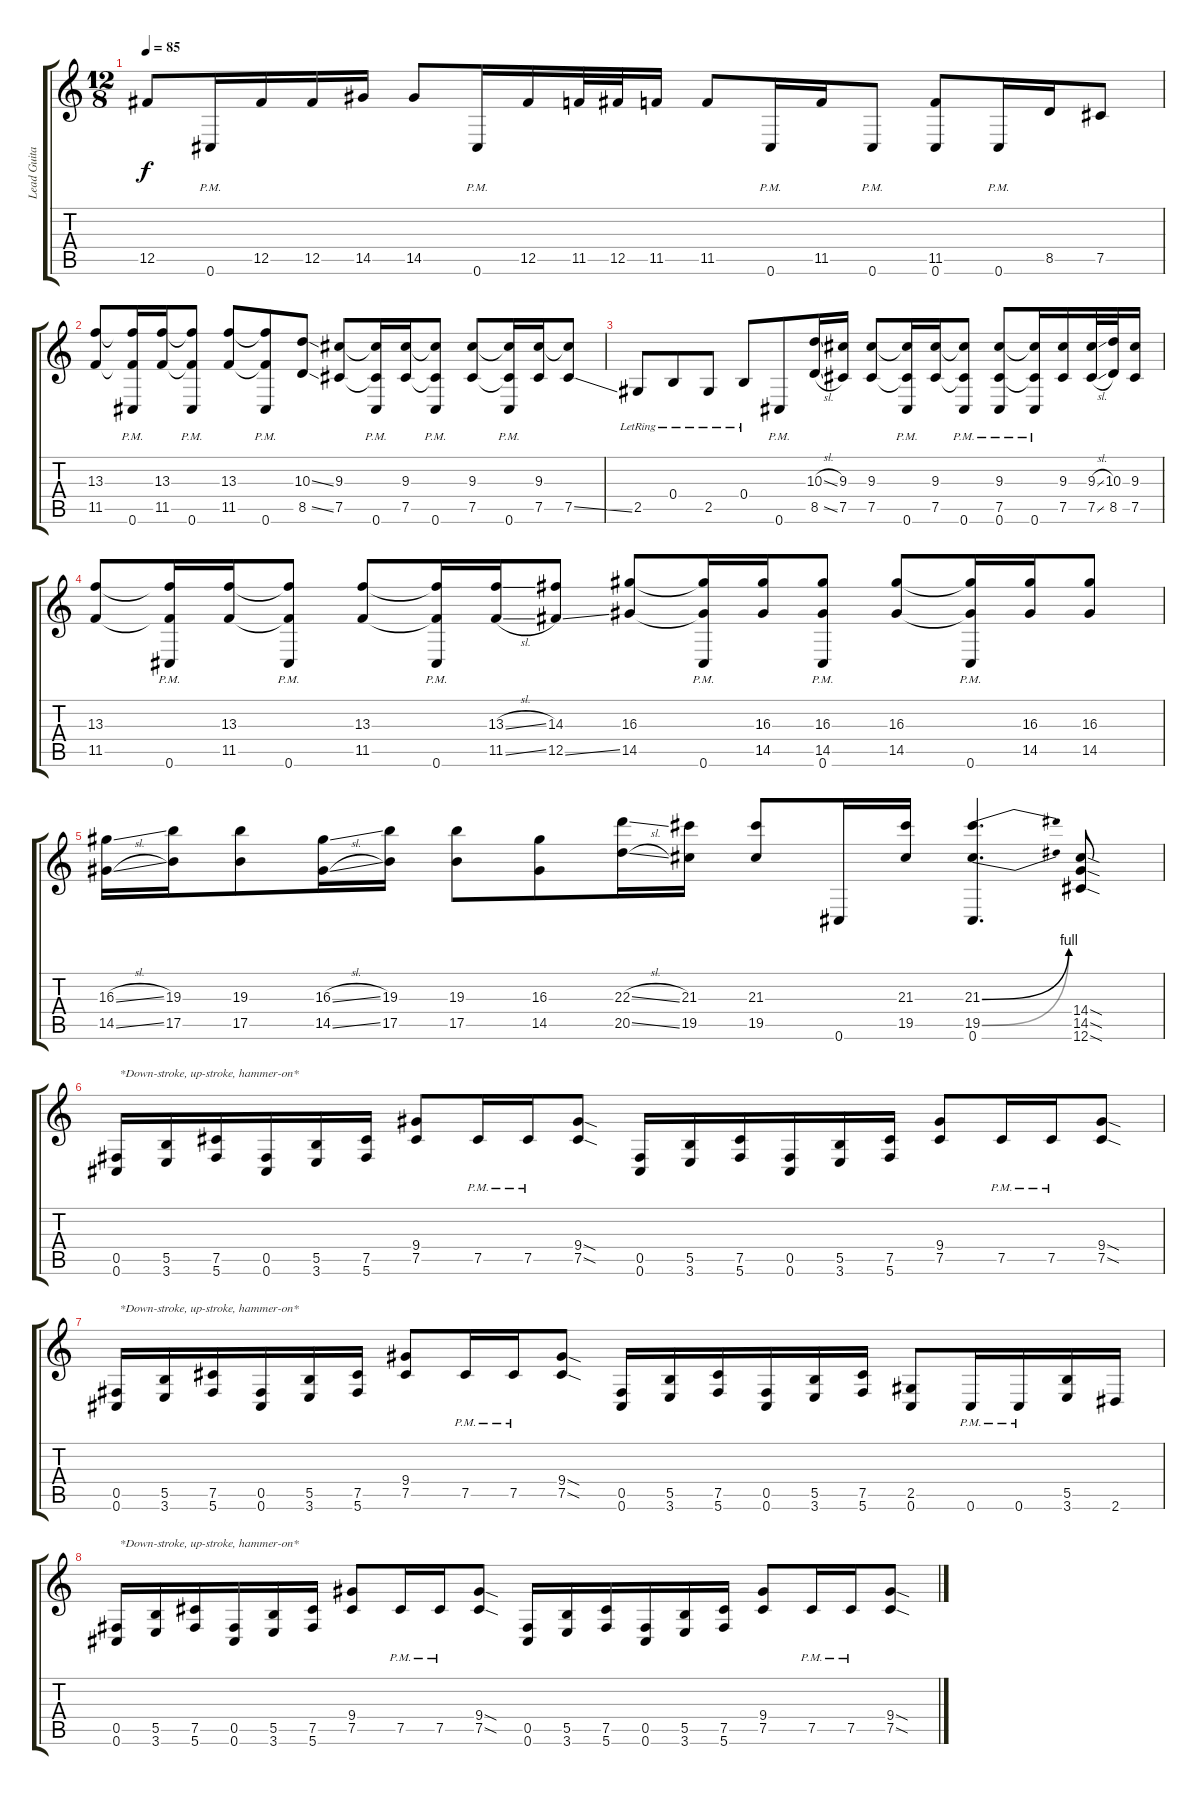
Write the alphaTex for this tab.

\track ("Lead Guitar" "Lead Guita") {instrument electricguitarjazz}
\staff {score tabs}
\tuning (Db4 Ab3 E3 B2 Gb2 Db2) {hide}
\ts (12 8)
\tempo 85
\clef g2
\ks c
12.5.8{dy f} 0.6{pm}.16 12.5.16 12.5.16 14.5.16 14.5.8 0.6{pm}.16 12.5.16 11.5.32 12.5.32 11.5.16 11.5.8 0.6{pm}.16 11.5.16 0.6{pm}.8 (11.5 0.6).8 0.6{pm}.16 8.5.16 7.5.8 |
(13.3 11.5).8{instrument electricguitarjazz} (13.3{t} 11.5{t} 0.6{pm}).16 (13.3 11.5).16 (13.3{t} 11.5{t} 0.6{pm}).8 (13.3 11.5).8 (13.3{t} 11.5{t} 0.6{pm}).8 (10.3{ss} 8.5{ss}).8 (9.3 7.5).8 (9.3{t} 7.5{t} 0.6{pm}).16 (9.3 7.5).16 (9.3{t} 7.5{t} 0.6{pm}).8 (9.3 7.5).8 (9.3{t} 7.5{t} 0.6{pm}).16 (9.3 7.5).16 (9.3{t} 7.5{ss}).8 |
2.5{lr}.8 0.4{lr}.8 2.5{lr}.8 0.4{lr}.8 0.6{pm}.8 (10.3{sl} 8.5{sl}).16 (9.3 7.5).16 (9.3 7.5).8 (9.3{t} 7.5{t} 0.6{pm}).16 (9.3 7.5).16 (9.3{t} 7.5{t} 0.6{pm}).8 (9.3 7.5 0.6{pm}).8 (9.3{t} 7.5{t} 0.6{pm}).16 (9.3 7.5).16 (9.3{sl} 7.5{sl}).32 (10.3 8.5).32 (9.3 7.5).16 |
(13.3 11.5).8 (13.3{t} 11.5{t} 0.6{pm}).16 (13.3 11.5).16 (13.3{t} 11.5{t} 0.6{pm}).8 (13.3 11.5).8 (13.3{t} 11.5{t} 0.6{pm}).16 (13.3{sl} 11.5{sl}).16 (14.3 12.5{ss}).8 (16.3 14.5).8 (16.3{t} 14.5{t} 0.6{pm}).16 (16.3 14.5).16 (16.3 14.5 0.6{pm}).8 (16.3 14.5).8 (16.3{t} 14.5{t} 0.6{pm}).16 (16.3 14.5).16 (16.3 14.5).8 |
(16.3{sl} 14.5{sl}).16 (19.3 17.5).16 (19.3 17.5).8 (16.3{sl} 14.5{sl}).16 (19.3 17.5).16 (19.3 17.5).8 (16.3 14.5).8 (22.3{sl} 20.5{sl}).16 (21.3 19.5).16 (21.3 19.5).8 0.6.16 (21.3 19.5).16 (21.3{be (bend 0 0 60 4)} 19.5{be (bend 0 0 60 4)} 0.6).4{d} (14.4{sod} 14.5{sod} 12.6{sod}).8{instrument distortionguitar} |
(0.5 0.6).16{txt " *Down-stroke, up-stroke, hammer-on*"} (5.5 3.6).16 (7.5 5.6).16 (0.5 0.6).16 (5.5 3.6).16 (7.5 5.6).16 (9.4 7.5).8 7.5{pm}.16 7.5{pm}.16 (9.4{sod} 7.5{sod}).8 (0.5 0.6).16 (5.5 3.6).16 (7.5 5.6).16 (0.5 0.6).16 (5.5 3.6).16 (7.5 5.6).16 (9.4 7.5).8 7.5{pm}.16 7.5{pm}.16 (9.4{sod} 7.5{sod}).8 |
(0.5 0.6).16{txt " *Down-stroke, up-stroke, hammer-on*"} (5.5 3.6).16 (7.5 5.6).16 (0.5 0.6).16 (5.5 3.6).16 (7.5 5.6).16 (9.4 7.5).8 7.5{pm}.16 7.5{pm}.16 (9.4{sod} 7.5{sod}).8 (0.5 0.6).16 (5.5 3.6).16 (7.5 5.6).16 (0.5 0.6).16 (5.5 3.6).16 (7.5 5.6).16 (2.5 0.6).8 0.6{pm}.16 0.6{pm}.16 (5.5 3.6).16 2.6.16 |
(0.5 0.6).16{txt " *Down-stroke, up-stroke, hammer-on*"} (5.5 3.6).16 (7.5 5.6).16 (0.5 0.6).16 (5.5 3.6).16 (7.5 5.6).16 (9.4 7.5).8 7.5{pm}.16 7.5{pm}.16 (9.4{sod} 7.5{sod}).8 (0.5 0.6).16 (5.5 3.6).16 (7.5 5.6).16 (0.5 0.6).16 (5.5 3.6).16 (7.5 5.6).16 (9.4 7.5).8 7.5{pm}.16 7.5{pm}.16 (9.4{sod} 7.5{sod}).8
